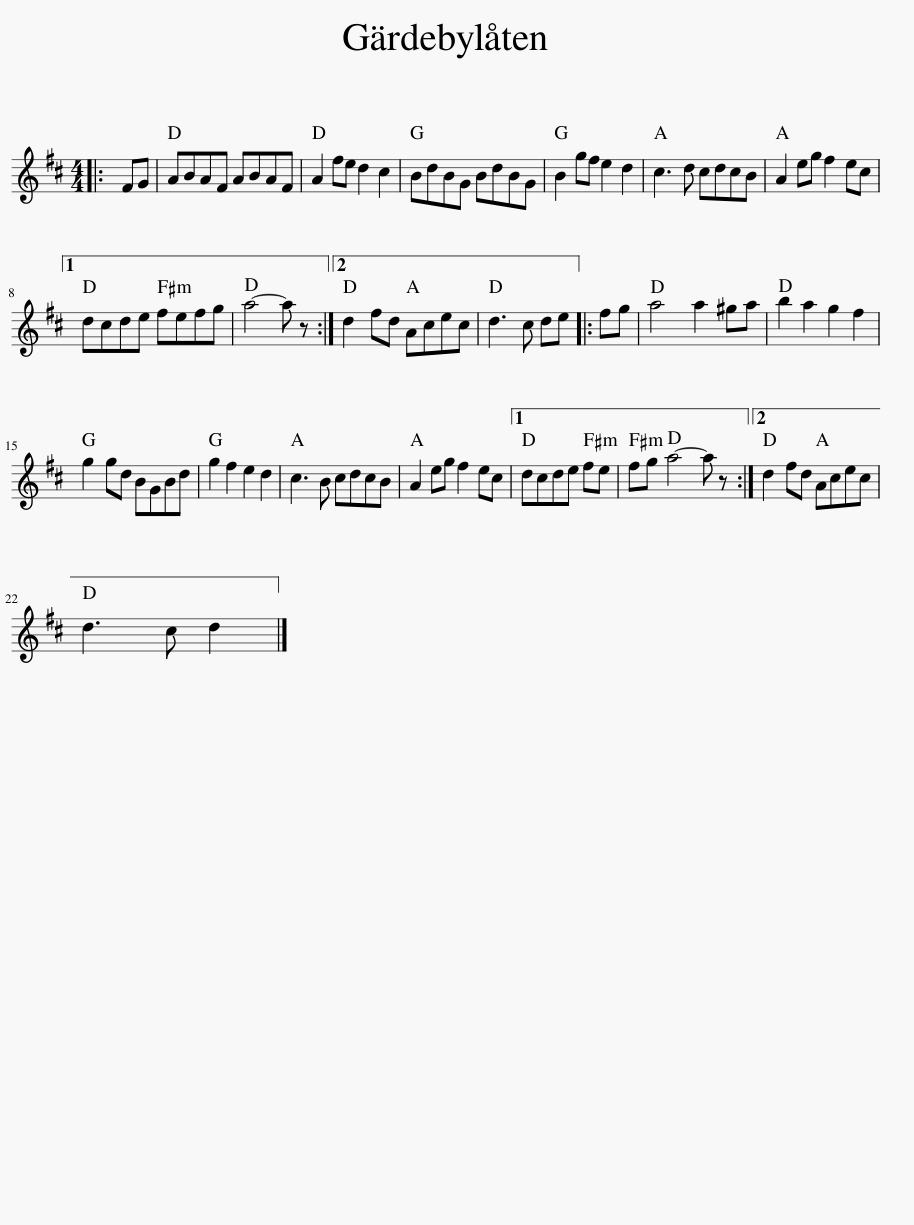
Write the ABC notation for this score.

X:1
L:1/8
M:4/4
I:linebreak $
K:D
V:1 treble
V:1
|: FG | ABAF ABAF | A2 fe d2 c2 | BdBG BdBG | B2 gf e2 d2 | %5
 c3 d cdcB | A2 eg f2 ec |1$ dcde fefg | a4- a z :|2 d2 fd Acec | %10
 d3 c de |: fg | a4 a2 ^ga | b2 a2 g2 f2 |$ g2 gd BGBd | %15
 g2 f2 e2 d2 | c3 B cdcB | A2 eg f2 ec |1 dcde fe | fg a4- a z :|2 %20
 d2 fd Acec |$ d3 c d2 |] %22
